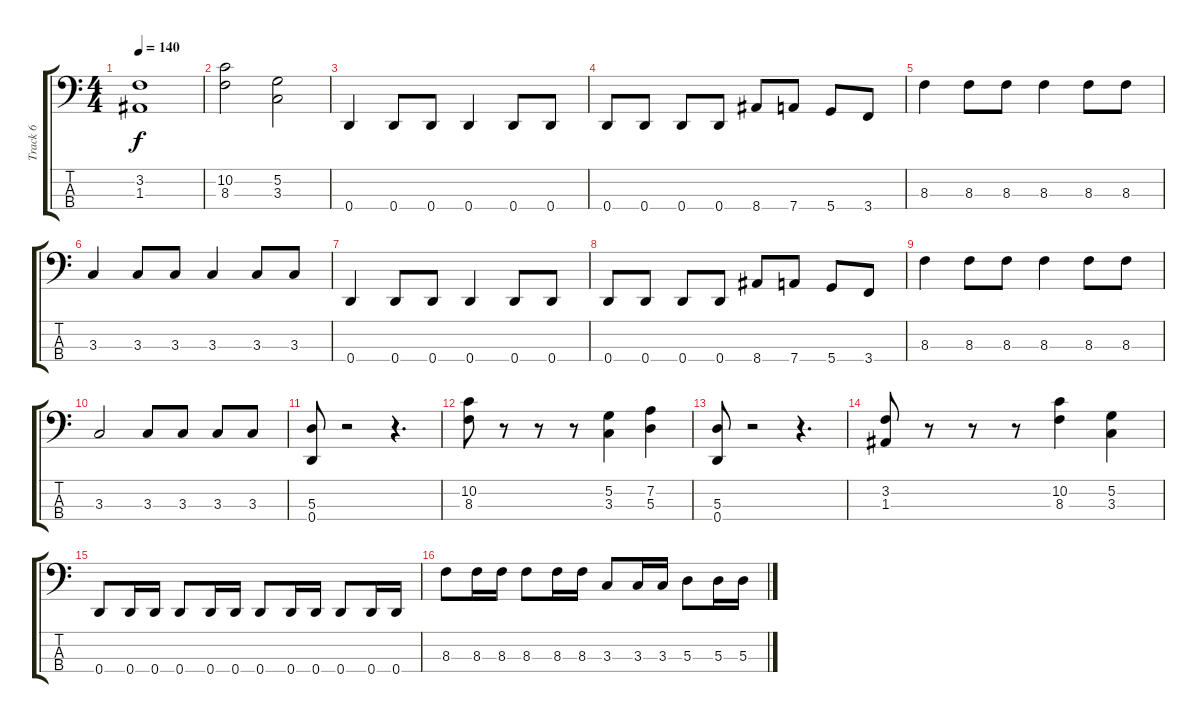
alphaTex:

\track ("Track 6" "Track 6") {instrument electricbasspick}
\staff {score tabs}
\tuning (G2 D2 A1 D1) {hide}
\ts (4 4)
\tempo 140
\clef f4
\ks c
(3.2 1.3).1{dy f} |
(10.2 8.3).2 (5.2 3.3).2 |
0.4.4 0.4.8 0.4.8 0.4.4 0.4.8 0.4.8 |
0.4.8 0.4.8 0.4.8 0.4.8 8.4.8 7.4.8 5.4.8 3.4.8 |
8.3.4 8.3.8 8.3.8 8.3.4 8.3.8 8.3.8 |
3.3.4 3.3.8 3.3.8 3.3.4 3.3.8 3.3.8 |
0.4.4 0.4.8 0.4.8 0.4.4 0.4.8 0.4.8 |
0.4.8 0.4.8 0.4.8 0.4.8 8.4.8 7.4.8 5.4.8 3.4.8 |
8.3.4 8.3.8 8.3.8 8.3.4 8.3.8 8.3.8 |
3.3.2 3.3.8 3.3.8 3.3.8 3.3.8 |
(5.3 0.4).8 r.2 r.4{d} |
(10.2 8.3).8 r.8 r.8 r.8 (5.2 3.3).4 (7.2 5.3).4 |
(5.3 0.4).8 r.2 r.4{d} |
(3.2 1.3).8 r.8 r.8 r.8 (10.2 8.3).4 (5.2 3.3).4 |
0.4.8 0.4.16 0.4.16 0.4.8 0.4.16 0.4.16 0.4.8 0.4.16 0.4.16 0.4.8 0.4.16 0.4.16 |
8.3.8 8.3.16 8.3.16 8.3.8 8.3.16 8.3.16 3.3.8 3.3.16 3.3.16 5.3.8 5.3.16 5.3.16
